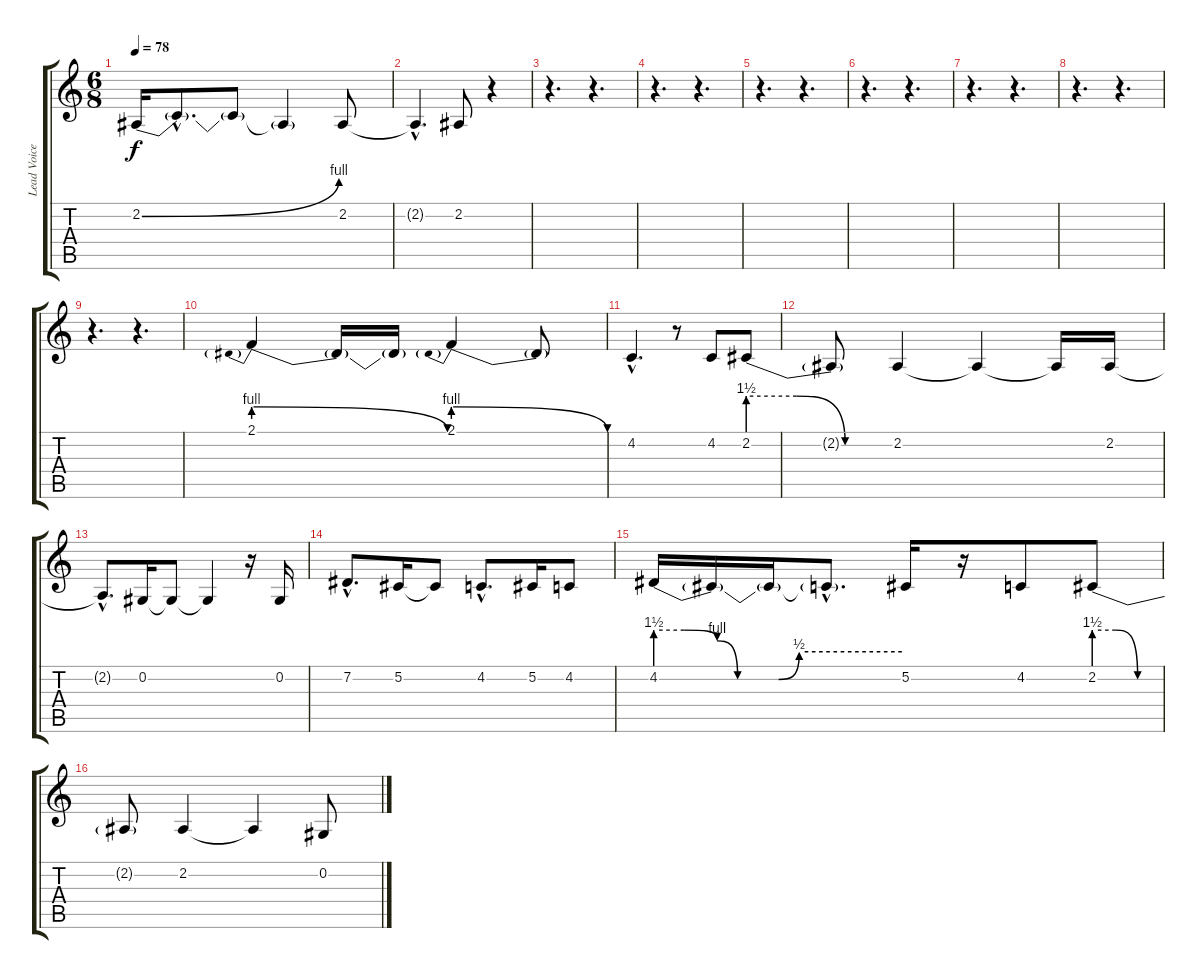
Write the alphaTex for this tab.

\track ("Lead Voice" "Lead Voice") {instrument lead2sawtooth}
\staff {score tabs}
\tuning (Db4 Ab3 E3 B2 Gb2 Db2) {hide}
\ts (6 8)
\tempo 78
\clef g2
\ks c
2.2{be (bend 0 0 60 4)}.16{dy f} 2.2{hac t}.8{d} 2.2{t}.8 2.2{t}.4 2.2.8 |
2.2{hac t}.4{d} 2.2.8 r.4 |
r.4{d} r.4{d} |
r.4{d} r.4{d} |
r.4{d} r.4{d} |
r.4{d} r.4{d} |
r.4{d} r.4{d} |
r.4{d} r.4{d} |
r.4{d} r.4{d} |
2.1{be (prebendrelease 0 4 60 0)}.4 2.1{t}.16 2.1{t}.16 2.1{be (prebendrelease 0 4 60 0)}.4 2.1{t}.8 |
4.2{hac}.4{d} r.8 4.2.8 2.2{be (custom 0 6 20 6 40 0 60 0)}.8 |
2.2{t}.8 2.2.4 2.2{t}.4 2.2{t}.16 2.2.16 |
2.2{hac t}.8{d} 0.2.16 0.2{t}.8 0.2{t}.4 r.16 0.2.16 |
7.2{hac}.8{d} 5.2.16 5.2{t}.8 4.2{hac}.8{d} 5.2.16 4.2.8 |
4.2{be (custom 0 6 7 6 15 4 20 0 30 0 35 2 60 2)}.16 4.2{t}.16 4.2{t}.16 4.2{hac t}.8{d} 5.2.16 r.16 4.2.8 2.2{be (custom 0 6 20 6 40 0 60 0)}.8 |
2.2{t}.8 2.2.4 2.2{t}.4 0.2.8
